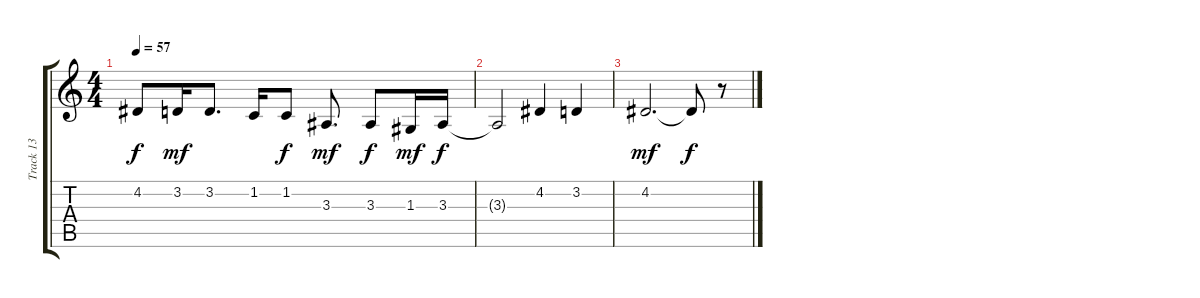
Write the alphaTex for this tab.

\track ("Track 13" "Track 13") {instrument pad8sweep}
\staff {score tabs}
\tuning (E4 B3 G3 D3 A2 E2) {hide}
\ts (4 4)
\tempo 57
\clef g2
\ks c
4.2{t}.8{dy f} 3.2.16{dy mf} 3.2.8{d} 1.2.16 1.2.8{dy f} 3.3.8{d dy mf} 3.3.8{dy f} 1.3.16{dy mf} 3.3.16{dy f} |
3.3{t}.2 4.2.4 3.2.4 |
4.2.2{d dy mf} 4.2{t}.8{dy f} r.8
